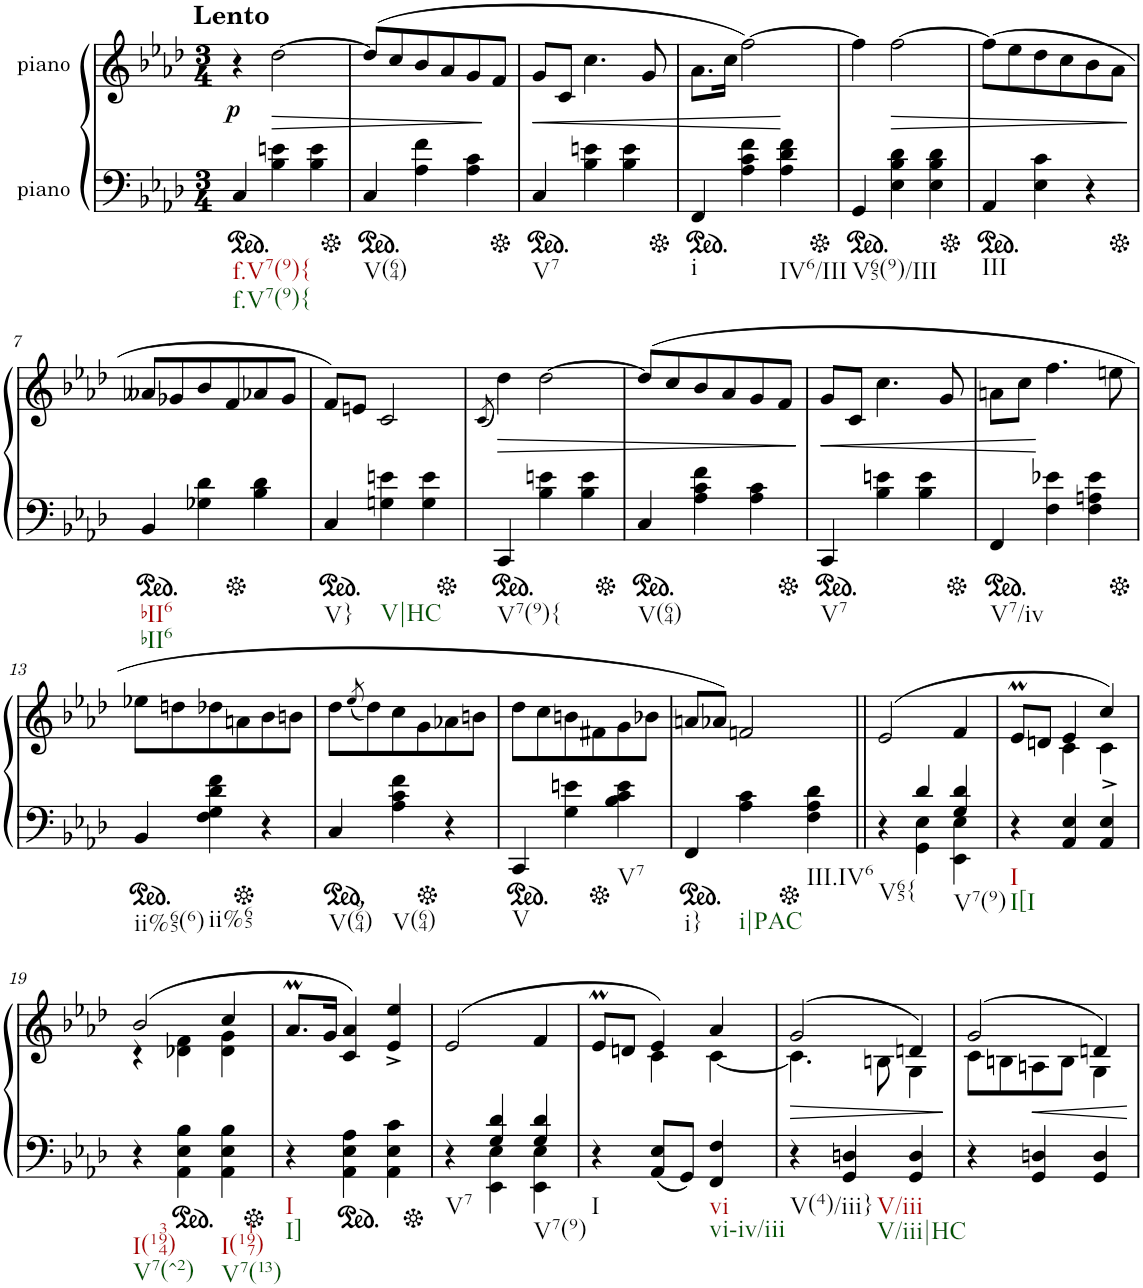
**kern	**kern	**dynam
*part2	*part1	*part1
*staff2	*staff1	*staff1
*I"piano	*I"piano	*
*I'Pno	*I'Pno	*
*clefF4	*clefG2	*
*k[b-e-a-d-]	*k[b-e-a-d-]	*
*f:	*f:	*
*M3/4	*M3/4	*
*ped	*	*
=1	=1	=1
!	!LO:TX:a:B:t=Lento	!
!LO:TX:b:t=f.V7(9){	!	!
!LO:TX:b:t=f.V7(9){	!	!
!	!	!LO:DY:b
4C/	4r	p
!	!	!LO:HP:b
4B-\ 4en\	[2dd-\	>
4B-\ 4e\	.	.
=2	=2	=2
*Xped	*	*
*ped	*	*
!LO:TX:b:t=V(64)	!	!
4C/	(8dd-/L]	.
.	8cc/	.
4A-\ 4f\	8b-/	.
.	8a-/	.
4A-\ 4c\	8g/	.
.	8f/J	]
=3	=3	=3
*Xped	*	*
*ped	*	*
!LO:TX:b:t=V7	!	!
!	!	!LO:HP:b
4C/	8g/L	<
.	8c/J	.
4B-\ 4en\	4.cc\	.
4B-\ 4e\	.	.
.	8g/	.
=4	=4	=4
*Xped	*	*
*ped	*	*
!LO:TX:b:t=i	!	!
4FF/	8.a-\L	.
.	16cc\Jk	.
4A-\ 4c\ 4f\	[2ff\)	.
!LO:TX:b:t=IV6/III	!	!
4A-\ 4d-\ 4f\	.	.
.	.	[
=5	=5	=5
*Xped	*	*
*ped	*	*
!LO:TX:b:t=V65(9)/III	!	!
4GG/	4ff\]	.
!	!	!LO:HP:b
4E-\ 4B-\ 4d-\	[2ff\	>
4E-\ 4B-\ 4d-\	.	.
=6	=6	=6
*Xped	*	*
*ped	*	*
!LO:TX:b:t=III	!	!
4AA-/	(8ff\L]	.
.	8ee-\	.
4E-\ 4c\	8dd-\	.
.	8cc\	.
4r	8b-\	.
.	8a-\J	.
.	.	]
!!LO:LB:g=z
=7	=7	=7
*Xped	*	*
*ped	*	*
!LO:TX:b:t=bII6	!	!
!LO:TX:b:t=bII6	!	!
4BB-/	8a--X/L	.
.	8g-X/	.
4G-X\ 4d-\	8b-/	.
.	8f/	.
*Xped	*	*
4B-\ 4d-\	8a-X/	.
.	8g-/J	.
=8	=8	=8
*ped	*	*
!LO:TX:b:t=V}	!	!
4C/	8f/L)	.
.	8en/J	.
!LO:TX:b:t=V|HC	!	!
4Gn\ 4en\	2c/	.
4G\ 4e\	.	.
=9	=9	=9
.	(8qc/	.
*Xped	*	*
*ped	*	*
!LO:TX:b:t=V7(9){	!	!
4CC/	4dd-\)	.
4B-\ 4en\	[2dd-\	.
4B-\ 4e\	.	.
=10	=10	=10
*Xped	*	*
*ped	*	*
!LO:TX:b:t=V(64)	!	!
4C/	(8dd-/L]	.
.	8cc/	.
4A-\ 4c\ 4f\	8b-/	.
.	8a-/	.
4A-\ 4c\	8g/	.
.	8f/J	.
=11	=11	=11
*Xped	*	*
*ped	*	*
!LO:TX:b:t=V7	!	!
!	!	!LO:HP:b
4CC/	8g/L	<
.	8c/J	.
4B-\ 4en\	4.cc\	.
4B-\ 4e\	.	.
.	8g/	.
=12	=12	=12
*Xped	*	*
*ped	*	*
!LO:TX:b:t=V7/iv	!	!
4FF/	8an\L	.
.	8cc\J	.
4F\ 4e-X\	4.ff\	[
4F\ 4An\ 4e-\	.	.
.	8een\	.
!!LO:LB:g=z
=13	=13	=13
*Xped	*	*
*ped	*	*
!LO:TX:b:t=ii%65(6)	!	!
4BB-/	8ee-X\L	.
.	8ddn\	.
!LO:TX:b:t=ii%65	!	!
4F\ 4G\ 4d-\ 4f\	8dd-X\	.
.	8an\	.
*Xped	*	*
4r	8b-\	.
.	8bn\J	.
=14	=14	=14
*ped	*	*
!LO:TX:b:t=V(964)	!	!
4C/	8dd-\L	.
.	(8qee-/	.
.	8dd-\)	.
!LO:TX:b:t=V(64)	!	!
4A-\ 4c\ 4f\	8cc\	.
.	8g\	.
*Xped	*	*
4r	8a-X\	.
.	8bn\J	.
=15	=15	=15
*ped	*	*
!LO:TX:b:t=V	!	!
4CC/	8dd-\L	.
.	8cc\	.
4G\ 4en\	8bn\	.
.	8f#X\	.
*Xped	*	*
!LO:TX:b:t=V7	!	!
4B-\ 4c\ 4e\	8g\	.
.	8b-X\J	.
=16	=16	=16
*ped	*	*
!LO:TX:b:t=i}	!	!
4FF/	8an/L	.
.	8a-X/J)	.
!LO:TX:b:t=i|PAC	!	!
4A-\ 4c\	2fn/	.
*Xped	*	*
!LO:TX:b:t=III.IV6	!	!
4F\ 4A-\ 4d-\	.	.
=17||	=17||	=17||
*^	*	*
!LO:TX:b:t=V65{	!	!	!
4r	4ryy	(2e-/	.
4d-/	4GG\ 4E-\	.	.
!LO:TX:b:t=V7(9)	!	!	!
4G/ 4d-/	4EE-\ 4E-\	4f/	.
=18	=18	=18	=18
*	*	*^	*
!LO:TX:b:t=I	!	!	!	!
!LO:TX:b:t=I[I	!	!	!	!
*v	*v	*	*	*
4r	8e-M/L	4ryy	.
.	8dn/J	.	.
4AA-/ 4E-/	4e-/	4c\	.
4AA-/^> 4E-/^>	4cc/)	4c\	.
!!LO:LB:g=z	!!
=19	=19	=19	=19
!LO:TX:b:t=I(1394)	!	!	!
!LO:TX:b:t=V7(^2)	!	!	!
4r	(2b-/	4r	.
*ped	*	*	*
4AA-\ 4E-\ 4B-\	.	4d-X\ 4f\	.
!LO:TX:b:t=I(1197)	!	!	!
!LO:TX:b:t=V7(13)	!	!	!
4AA-\ 4E-\ 4B-\	4cc/	4d-\ 4g\	.
*	*v	*v	*
=20	=20	=20
*Xped	*	*
*	*^	*
!LO:TX:b:t=I	!	!	!
!LO:TX:b:t=I]	!	!	!
*	*v	*v	*
4r	8.a-M/L	.
.	16g/Jk	.
*ped	*	*
4AA-\ 4E-\ 4A-\	4c/ 4a-/)	.
4AA-\ 4E-\ 4c\	4e-/^ 4ee-/^	.
=21	=21	=21
*Xped	*	*
*^	*	*
!LO:TX:b:t=V7	!	!	!
4r	4ryy	(2e-/	.
4G/ 4d-/	4EE-\ 4E-\	.	.
!LO:TX:b:t=V7(9)	!	!	!
4G/ 4d-/	4EE-\ 4E-\	4f/	.
=22	=22	=22	=22
*	*	*^	*
!LO:TX:b:t=I	!	!	!	!
*v	*v	*	*	*
4r	8e-M/L	4ryy	.
.	8dn/J	.	.
(8AA-/ 8E-/L	4e-/)	4c\	.
8GG/J)	.	.	.
!LO:TX:b:t=vi	!	!	!
!LO:TX:b:t=vi-iv/iii	!	!	!
4FF/ 4F/	4a-/	[4c\	.
=23	=23	=23	=23
!LO:TX:b:t=V(4)/iii}	!	!	!
!	!	!	!LO:HP:b
4r	(2g/	4.c\]	>
!LO:TX:b:t=V/iii	!	!	!
!LO:TX:b:t=V/iii|HC	!	!	!
4GG/ 4Dn/	.	.	.
.	.	8Bn\	.
4GG/ 4D/	4dn/)	4G\	.
*	*v	*v	*
.	.	]
=24	=24	=24
*	*^	*
4r	(2g/	8c\L	.
.	.	8Bn\	.
4GG/ 4Dn/	.	8An\	.
.	.	8B\J	.
4GG/ 4D/	4dn/)	4G\	.
*	*v	*v	*
=	=	=
*-	*-	*-
